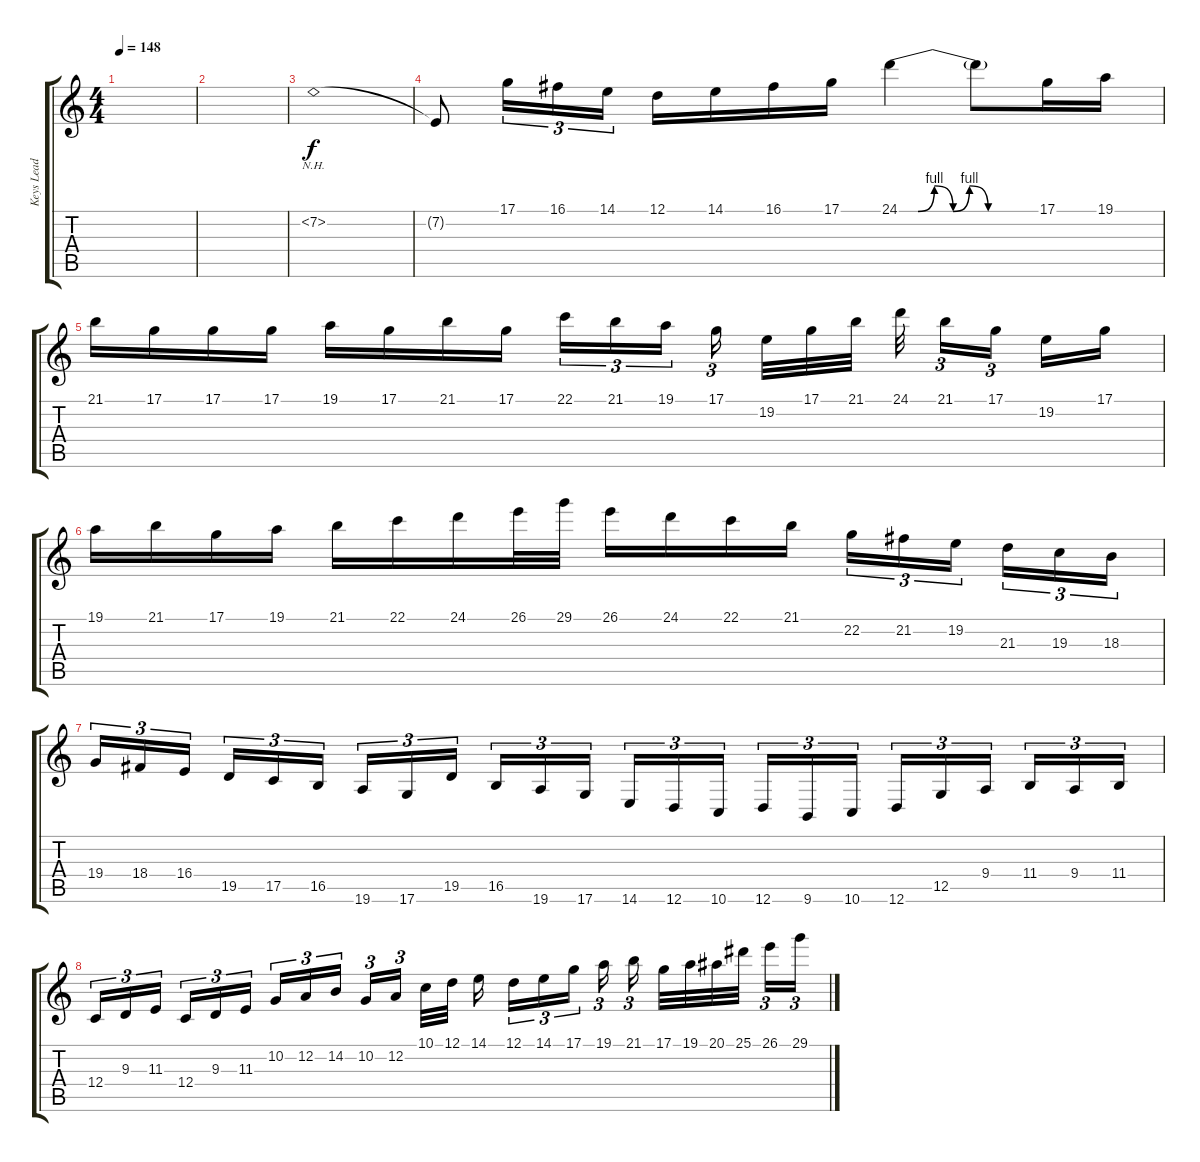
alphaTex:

\track ("Keys Lead" "Keys Lead") {instrument lead1square}
\staff {score tabs}
\tuning (D4 A3 F3 C3 G2 D2) {hide}
\ts (4 4)
\section ("" "")
\tempo 148
\clef g2
\ks c
|
|
7.2{nh}.1{volume 16 instrument lead1square} |
7.2{t}.8 17.1.16{tu (3 2)} 16.1.16{tu (3 2)} 14.1.16{tu (3 2)} 12.1.16 14.1.16 16.1.16 17.1.16 24.1{be (custom 0 0 8 0 15 4 23 0 30 4 38 0 60 0)}.4 24.1{t}.8 17.1.16 19.1.16 |
21.1.16 17.1.16 17.1.16 17.1.16 19.1.16 17.1.16 21.1.16 17.1.16 22.1.16{tu (3 2)} 21.1.16{tu (3 2)} 19.1.16{tu (3 2)} 17.1.16{tu (3 2)} 19.2.32 17.1.32 21.1.32 24.1.32 21.1.16{tu (3 2)} 17.1.16{tu (3 2)} 19.2.16 17.1.16 |
19.1.16 21.1.16 17.1.16 19.1.16 21.1.16 22.1.16 24.1.16 26.1.32 29.1.32 26.1.16 24.1.16 22.1.16 21.1.16 22.2.16{tu (3 2)} 21.2.16{tu (3 2)} 19.2.16{tu (3 2)} 21.3.16{tu (3 2)} 19.3.16{tu (3 2)} 18.3.16{tu (3 2)} |
19.4.16{tu (3 2)} 18.4.16{tu (3 2)} 16.4.16{tu (3 2)} 19.5.16{tu (3 2)} 17.5.16{tu (3 2)} 16.5.16{tu (3 2)} 19.6.16{tu (3 2)} 17.6.16{tu (3 2)} 19.5.16{tu (3 2)} 16.5.16{tu (3 2)} 19.6.16{tu (3 2)} 17.6.16{tu (3 2)} 14.6.16{tu (3 2)} 12.6.16{tu (3 2)} 10.6.16{tu (3 2)} 12.6.16{tu (3 2)} 9.6.16{tu (3 2)} 10.6.16{tu (3 2)} 12.6.16{tu (3 2)} 12.5.16{tu (3 2)} 9.4.16{tu (3 2)} 11.4.16{tu (3 2)} 9.4.16{tu (3 2)} 11.4.16{tu (3 2)} |
12.4.16{tu (3 2)} 9.3.16{tu (3 2)} 11.3.16{tu (3 2)} 12.4.16{tu (3 2)} 9.3.16{tu (3 2)} 11.3.16{tu (3 2)} 10.2.16{tu (3 2)} 12.2.16{tu (3 2)} 14.2.16{tu (3 2)} 10.2.16{tu (3 2)} 12.2.16{tu (3 2)} 10.1.32 12.1.32 14.1.16 12.1.16{tu (3 2)} 14.1.16{tu (3 2)} 17.1.16{tu (3 2)} 19.1.16{tu (3 2)} 21.1.16{tu (3 2)} 17.1.32 19.1.32 20.1.32 25.1.32 26.1.16{tu (3 2)} 29.1.16{tu (3 2)}
